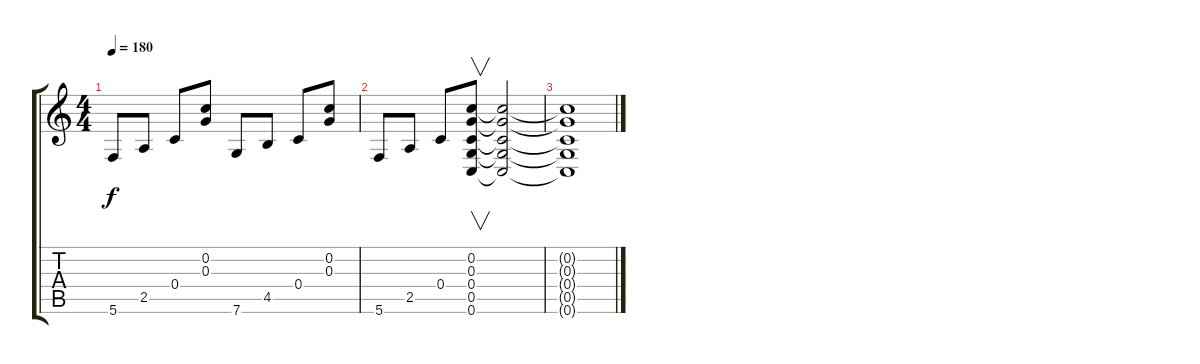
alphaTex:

\track "" {instrument acousticguitarsteel}
\staff {score tabs}
\tuning (D4 C4 G3 C3 G2 C2) {hide}
\ts (4 4)
\tempo 180
\clef g2
\ks c
5.6.8{dy f} 2.5.8 0.4.8 (0.2 0.3).8 7.6.8 4.5.8 0.4.8 (0.2 0.3).8 |
5.6.8 2.5.8 0.4.8 (0.2 0.3 0.4 0.5 0.6).8{v} (0.2{t} 0.3{t} 0.4{t} 0.5{t} 0.6{t}).2 |
(0.2{t} 0.3{t} 0.4{t} 0.5{t} 0.6{t}).1
